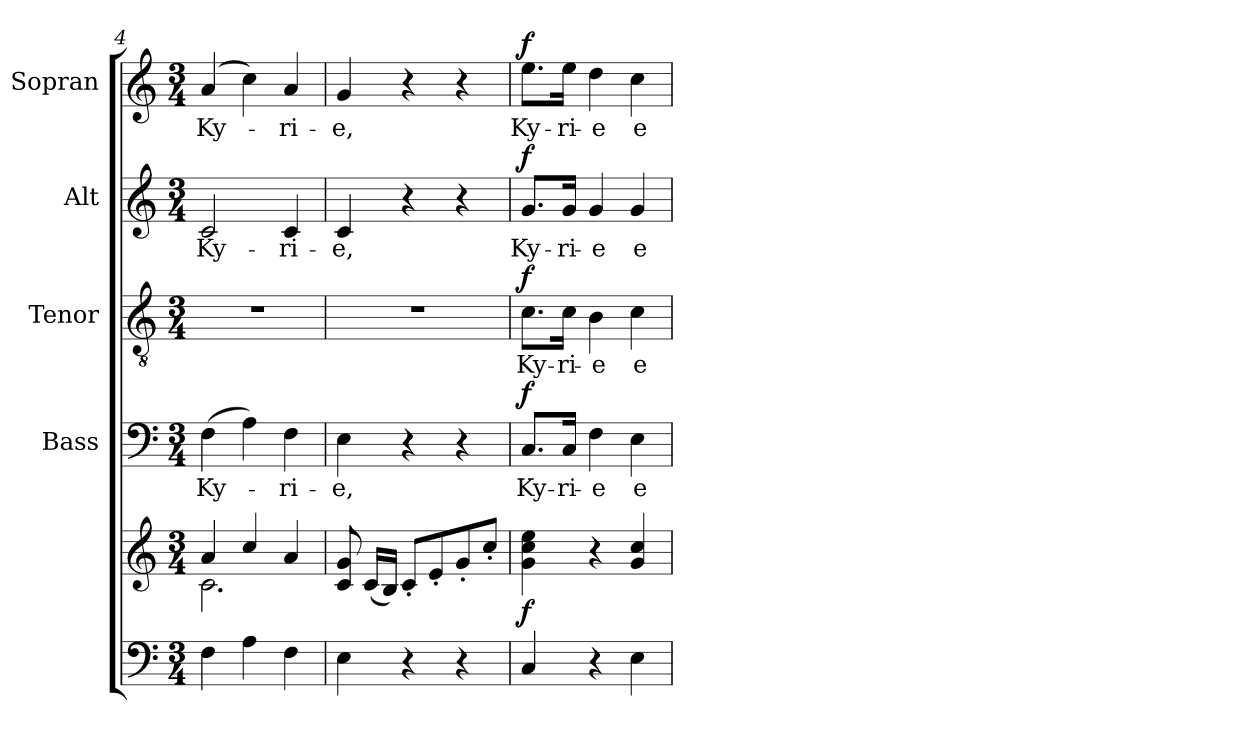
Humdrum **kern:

**kern	**kern	**dynam	**kern	**text	**dynam	**kern	**text	**dynam	**kern	**text	**dynam	**kern	**text	**dynam
*part5	*part5	*part5	*part4	*part4	*part4	*part3	*part3	*part3	*part2	*part2	*part2	*part1	*part1	*part1
*staff6	*staff5	*staff5/6	*staff4	*staff4	*staff4	*staff3	*staff3	*staff3	*staff2	*staff2	*staff2	*staff1	*staff1	*staff1
*	*	*	*I"Bass	*	*	*I"Tenor	*	*	*I"Alt	*	*	*I"Sopran	*	*
*	*	*	*I'B.	*	*	*I'T.	*	*	*I'A.	*	*	*I'S.	*	*
*clefF4	*clefG2	*	*clefF4	*	*	*clefGv2	*	*	*clefG2	*	*	*clefG2	*	*
*k[]	*k[]	*	*k[]	*	*	*k[]	*	*	*k[]	*	*	*k[]	*	*
*C:	*C:	*	*C:	*	*	*C:	*	*	*C:	*	*	*C:	*	*
*M3/4	*M3/4	*	*M3/4	*	*	*M3/4	*	*	*M3/4	*	*	*M3/4	*	*
=4	=4	=4	=4	=4	=4	=4	=4	=4	=4	=4	=4	=4	=4	=4
*	*^	*	*	*	*	*	*	*	*	*	*	*	*	*
!	!	!	!	!	!LO:LY:b	!	!	!	!	!	!LO:LY:b	!	!	!LO:LY:b	!
4F\	4a/	2.c\	.	(>4F\	Ky-	.	2.r	.	.	2c/	Ky-	.	(4a/	Ky-	.
4A\	4cc/	.	.	4A\)	.	.	.	.	.	.	.	.	4cc\)	.	.
!	!	!	!	!	!LO:LY:b	!	!	!	!	!	!LO:LY:b	!	!	!LO:LY:b	!
4F\	4a/	.	.	4F\	-ri-	.	.	.	.	4c/	-ri-	.	4a/	-ri-	.
*	*v	*v	*	*	*	*	*	*	*	*	*	*	*	*	*
=5	=5	=5	=5	=5	=5	=5	=5	=5	=5	=5	=5	=5	=5	=5
!	!	!	!	!LO:LY:b	!	!	!	!	!	!LO:LY:b	!	!	!LO:LY:b	!
4E\	8c/ 8g/	.	4E\	-e,	.	2.r	.	.	4c/	-e,	.	4g/	-e,	.
.	(<16c/LL	.	.	.	.	.	.	.	.	.	.	.	.	.
.	16B/JJ)	.	.	.	.	.	.	.	.	.	.	.	.	.
4r	8c'</L	.	4r	.	.	.	.	.	4r	.	.	4r	.	.
.	8e'</	.	.	.	.	.	.	.	.	.	.	.	.	.
4r	8g'</	.	4r	.	.	.	.	.	4r	.	.	4r	.	.
.	8cc'</J	.	.	.	.	.	.	.	.	.	.	.	.	.
=6	=6	=6	=6	=6	=6	=6	=6	=6	=6	=6	=6	=6	=6	=6
!	!	!LO:DY:b	!	!LO:LY:b	!LO:DY:a	!	!LO:LY:b	!LO:DY:a	!	!LO:LY:b	!LO:DY:a	!	!LO:LY:b	!LO:DY:a
4C/	4g\ 4cc\ 4ee\	f	8.C/L	Ky-	f	8.c\L	Ky-	f	8.g/L	Ky-	f	8.ee\L	Ky-	f
!	!	!	!	!LO:LY:b	!	!	!LO:LY:b	!	!	!LO:LY:b	!	!	!LO:LY:b	!
.	.	.	16C/Jk	-ri-	.	16c\Jk	-ri-	.	16g/Jk	-ri-	.	16ee\Jk	-ri-	.
!	!	!	!	!LO:LY:b	!	!	!LO:LY:b	!	!	!LO:LY:b	!	!	!LO:LY:b	!
4r	4r	.	4F\	-e	.	4B\	-e	.	4g/	-e	.	4dd\	-e	.
!	!	!	!	!LO:LY:b	!	!	!LO:LY:b	!	!	!LO:LY:b	!	!	!LO:LY:b	!
4E\	4g/ 4cc/	.	4E\	e-	.	4c\	e-	.	4g/	e-	.	4cc\	e-	.
=	=	=	=	=	=	=	=	=	=	=	=	=	=	=
*-	*-	*-	*-	*-	*-	*-	*-	*-	*-	*-	*-	*-	*-	*-
